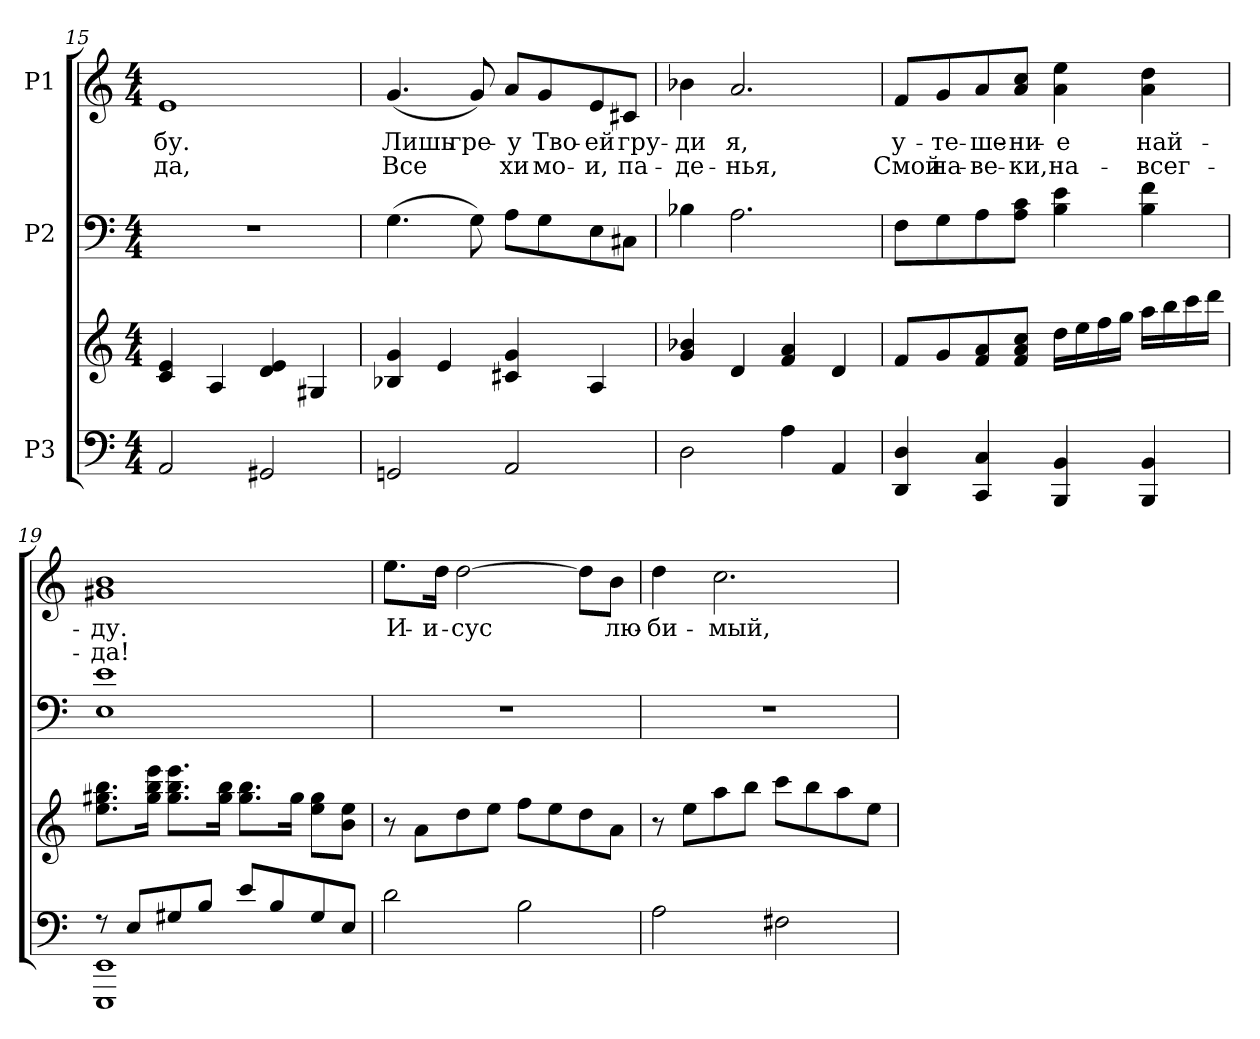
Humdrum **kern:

**kern	**kern	**kern	**kern	**text	**text
*part3	*part3	*part2	*part1	*part1	*part1
*staff4	*staff3	*staff2	*staff1	*staff1	*staff1
*I"P3	*	*I"P2	*I"P1	*	*
*clefF4	*clefG2	*clefF4	*clefG2	*	*
*k[]	*k[]	*k[]	*k[]	*	*
*C:	*C:	*C:	*C:	*	*
*M4/4	*M4/4	*M4/4	*M4/4	*	*
=15	=15	=15	=15	=15	=15
!	!	!	!	!LO:LY:b:color=#000000	!LO:LY:b:color=#000000
2AAi/	4ci/ 4ei	1r	1ei	-бу.	-да,
.	4Ai/	.	.	.	.
2GG#Xi/	4di/ 4ei	.	.	.	.
.	4G#Xi/	.	.	.	.
!!LO:PB:g=z
=16	=16	=16	=16	=16	=16
!	!	!	!	!LO:LY:b:color=#000000	!LO:LY:b:color=#000000
2GGni/	4B-Xi/ 4gi	(4.Gi\	(4.gi/	Лишь	Все
.	4ei/	.	.	.	.
!	!	!	!	!LO:LY:b:color=#000000	!
.	.	8Gi\)	8gi/)	гре-	.
!	!	!	!	!LO:LY:b:color=#000000	!LO:LY:b:color=#000000
2AAi/	4c#Xi/ 4gi	8Ai\L	8ai/L	у	-хи
!	!	!	!	!LO:LY:b:color=#000000	!LO:LY:b:color=#000000
.	.	8Gi\	8gi/	Тво-	мо-
!	!	!	!	!LO:LY:b:color=#000000	!LO:LY:b:color=#000000
.	4Ai/	8Ei\	8ei/	-ей	-и,
!	!	!	!	!LO:LY:b:color=#000000	!LO:LY:b:color=#000000
.	.	8C#Xi\J	8c#Xi/J	гру-	па-
=17	=17	=17	=17	=17	=17
!	!	!	!	!LO:LY:b:color=#000000	!LO:LY:b:color=#000000
2Di\	4gi/ 4b-Xi	4B-Xi\	4b-Xi\	-ди	-де-
!	!	!	!	!LO:LY:b:color=#000000	!LO:LY:b:color=#000000
.	4di/	2.Ai\	2.ai/	я,	-нья,
4Ai\	4fi/ 4ai	.	.	.	.
4AAi/	4di/	.	.	.	.
=18	=18	=18	=18	=18	=18
!	!	!	!	!LO:LY:b:color=#000000	!LO:LY:b:color=#000000
4DDi/ 4Di	8fi/L	8Fi\L	8fi/L	у-	Смой
!	!	!	!	!LO:LY:b:color=#000000	!LO:LY:b:color=#000000
.	8gi/	8Gi\	8gi/	-те-	на-
!	!	!	!	!LO:LY:b:color=#000000	!LO:LY:b:color=#000000
4CCi/ 4Ci	8fi/ 8ai	8Ai\	8ai/	-ше-	-ве-
!	!	!	!	!LO:LY:b:color=#000000	!LO:LY:b:color=#000000
.	8fi/ 8ai 8cciJ	8Ai\ 8ciJ	8ai/ 8cciJ	-ни-	-ки,
!	!	!	!	!LO:LY:b:color=#000000	!LO:LY:b:color=#000000
4BBBi/ 4BBi	16ddi\LL	4Bi\ 4ei	4ai\ 4eei	-е	на-
.	16eei\	.	.	.	.
.	16ffi\	.	.	.	.
.	16ggi\JJ	.	.	.	.
!	!	!	!	!LO:LY:b:color=#000000	!LO:LY:b:color=#000000
4BBBi/ 4BBi	16aai\LL	4Bi\ 4fi	4ai\ 4ddi	най-	-всег-
.	16bbi\	.	.	.	.
.	16ccci\	.	.	.	.
.	16dddi\JJ	.	.	.	.
=19	=19	=19	=19	=19	=19
*^	*	*	*	*	*
!	!	!	!	!	!LO:LY:b:color=#000000	!LO:LY:b:color=#000000
8r	1EEEi 1EEi	8.eei\ 8.gg#Xi 8.bbiL	1Ei 1ei	1g#Xi 1bi	-ду.	-да!
8Ei/L	.	.	.	.	.	.
.	.	16gg#i\ 16bbi 16eeeiJk	.	.	.	.
8G#Xi/	.	8.gg#i\ 8.bbi 8.eeeiL	.	.	.	.
8Bi/J	.	.	.	.	.	.
.	.	16gg#i\ 16bbiJk	.	.	.	.
8ei/L	.	8.gg#i\ 8.bbiL	.	.	.	.
8Bi/	.	.	.	.	.	.
.	.	16gg#i\Jk	.	.	.	.
8G#i/	.	8eei\ 8gg#iL	.	.	.	.
8Ei/J	.	8bi\ 8eeiJ	.	.	.	.
*v	*v	*	*	*	*	*
!!LO:LB:g=z
=20	=20	=20	=20	=20	=20
!	!	!	!	!LO:LY:b:color=#000000	!
2di\	8r	1r	8.eei\L	И-	.
.	8ai\L	.	.	.	.
!	!	!	!	!LO:LY:b:color=#000000	!
.	.	.	16ddi\Jk	-и-	.
!	!	!	!	!LO:LY:b:color=#000000	!
.	8ddi\	.	[>2ddi\	-сус	.
.	8eei\J	.	.	.	.
2Bi\	8ffi\L	.	.	.	.
.	8eei\	.	.	.	.
.	8ddi\	.	8ddi\L]	.	.
!	!	!	!	!LO:LY:b:color=#000000	!
.	8ai\J	.	8bi\J	лю-	.
=21	=21	=21	=21	=21	=21
!	!	!	!	!LO:LY:b:color=#000000	!
2Ai\	8r	1r	4ddi\	-би-	.
.	8eei\L	.	.	.	.
!	!	!	!	!LO:LY:b:color=#000000	!
.	8aai\	.	2.cci\	-мый,	.
.	8bbi\J	.	.	.	.
2F#Xi\	8ccci\L	.	.	.	.
.	8bbi\	.	.	.	.
.	8aai\	.	.	.	.
.	8eei\J	.	.	.	.
=	=	=	=	=	=
*-	*-	*-	*-	*-	*-
